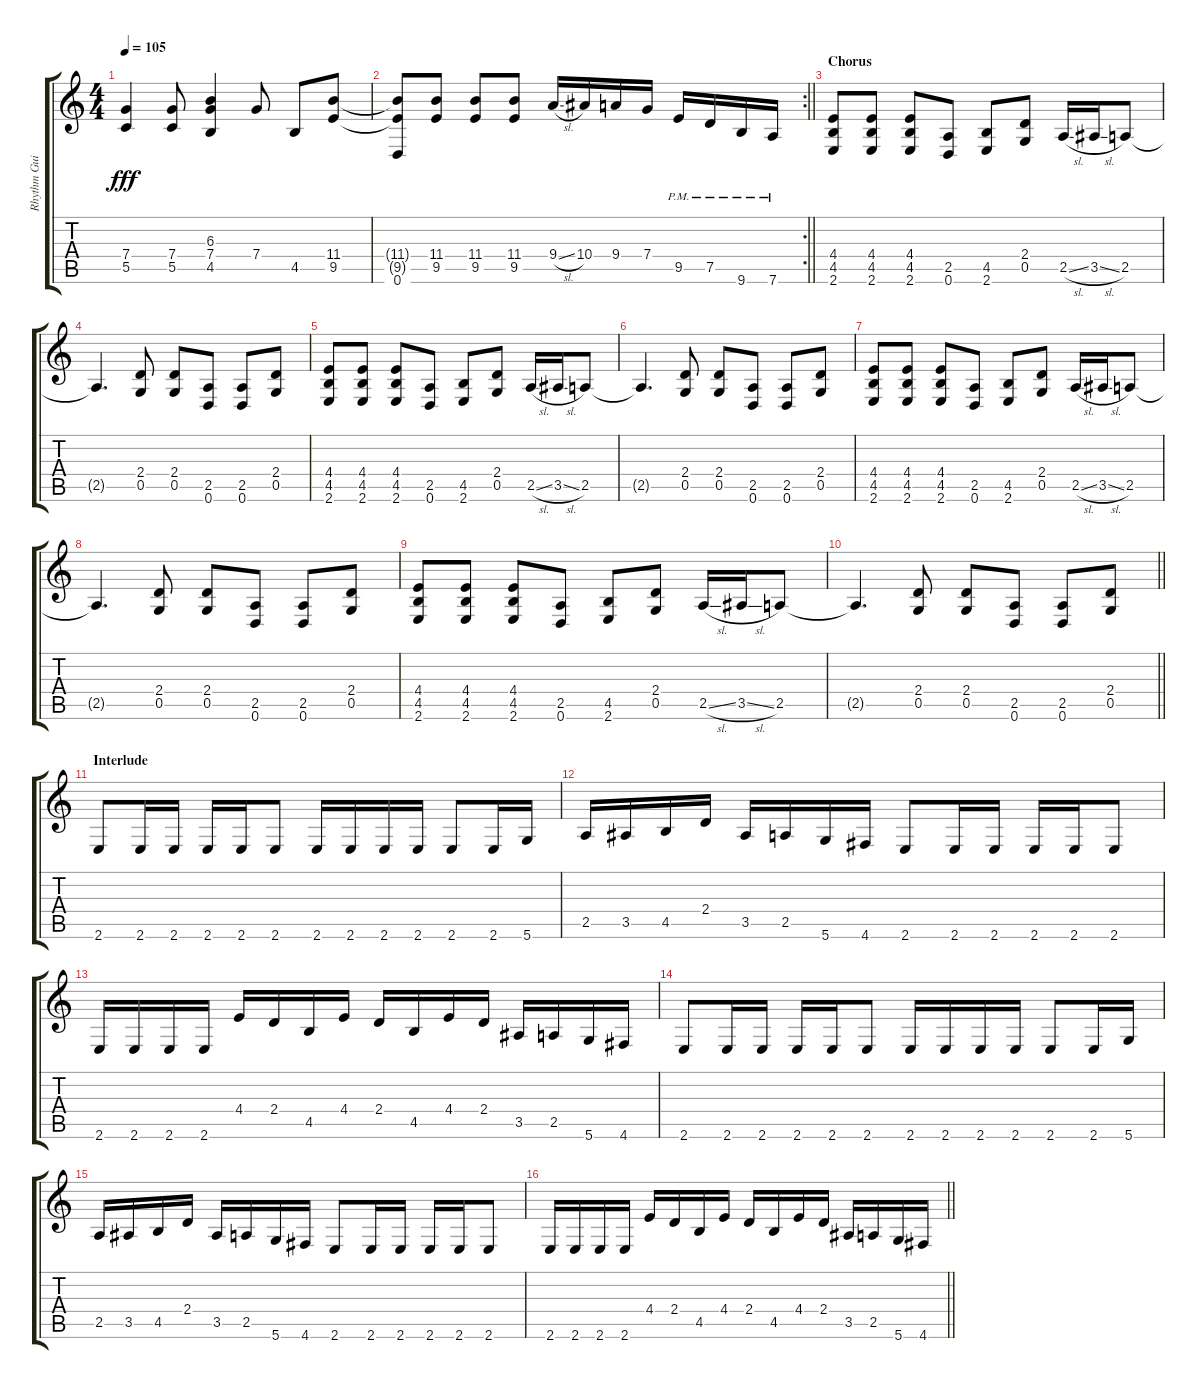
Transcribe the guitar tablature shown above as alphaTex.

\track ("Rhythm Guitar" "Rhythm Gui") {instrument distortionguitar}
\staff {score tabs}
\tuning (D4 A3 F3 C3 G2 D2) {hide}
\ts (4 4)
\tempo 105
\clef g2
\ks c
(7.4{t} 5.5{t}).4{dy fff} (7.4 5.5).8 (6.3 7.4 4.5).4 7.4.8 4.5.8 (11.4 9.5).8 |
\rc 2
\barLineRight lightlight
(11.4{t} 9.5{t} 0.6).8 (11.4 9.5).8 (11.4 9.5).8 (11.4 9.5).8 9.4{sl}.16 10.4.16 9.4.16 7.4.16 9.5{pm}.16 7.5{pm}.16 9.6{pm}.16 7.6{pm}.16 |
\section ("" "Chorus")
(4.4 4.5 2.6).8 (4.4 4.5 2.6).8 (4.4 4.5 2.6).8 (2.5 0.6).8 (4.5 2.6).8 (2.4 0.5).8 2.5{sl}.16 3.5{sl}.16 2.5.8 |
2.5{t}.4{d} (2.4 0.5).8 (2.4 0.5).8 (2.5 0.6).8 (2.5 0.6).8 (2.4 0.5).8 |
(4.4 4.5 2.6).8 (4.4 4.5 2.6).8 (4.4 4.5 2.6).8 (2.5 0.6).8 (4.5 2.6).8 (2.4 0.5).8 2.5{sl}.16 3.5{sl}.16 2.5.8 |
2.5{t}.4{d} (2.4 0.5).8 (2.4 0.5).8 (2.5 0.6).8 (2.5 0.6).8 (2.4 0.5).8 |
(4.4 4.5 2.6).8 (4.4 4.5 2.6).8 (4.4 4.5 2.6).8 (2.5 0.6).8 (4.5 2.6).8 (2.4 0.5).8 2.5{sl}.16 3.5{sl}.16 2.5.8 |
2.5{t}.4{d} (2.4 0.5).8 (2.4 0.5).8 (2.5 0.6).8 (2.5 0.6).8 (2.4 0.5).8 |
(4.4 4.5 2.6).8 (4.4 4.5 2.6).8 (4.4 4.5 2.6).8 (2.5 0.6).8 (4.5 2.6).8 (2.4 0.5).8 2.5{sl}.16 3.5{sl}.16 2.5.8 |
\barLineRight lightlight
2.5{t}.4{d} (2.4 0.5).8 (2.4 0.5).8 (2.5 0.6).8 (2.5 0.6).8 (2.4 0.5).8 |
\section ("" "Interlude")
2.6.8 2.6.16 2.6.16 2.6.16 2.6.16 2.6.8 2.6.16 2.6.16 2.6.16 2.6.16 2.6.8 2.6.16 5.6.16 |
2.5.16 3.5.16 4.5.16 2.4.16 3.5.16 2.5.16 5.6.16 4.6.16 2.6.8 2.6.16 2.6.16 2.6.16 2.6.16 2.6.8 |
2.6.16 2.6.16 2.6.16 2.6.16 4.4.16 2.4.16 4.5.16 4.4.16 2.4.16 4.5.16 4.4.16 2.4.16 3.5.16 2.5.16 5.6.16 4.6.16 |
2.6.8 2.6.16 2.6.16 2.6.16 2.6.16 2.6.8 2.6.16 2.6.16 2.6.16 2.6.16 2.6.8 2.6.16 5.6.16 |
2.5.16 3.5.16 4.5.16 2.4.16 3.5.16 2.5.16 5.6.16 4.6.16 2.6.8 2.6.16 2.6.16 2.6.16 2.6.16 2.6.8 |
\barLineRight lightlight
2.6.16 2.6.16 2.6.16 2.6.16 4.4.16 2.4.16 4.5.16 4.4.16 2.4.16 4.5.16 4.4.16 2.4.16 3.5.16 2.5.16 5.6.16 4.6.16
